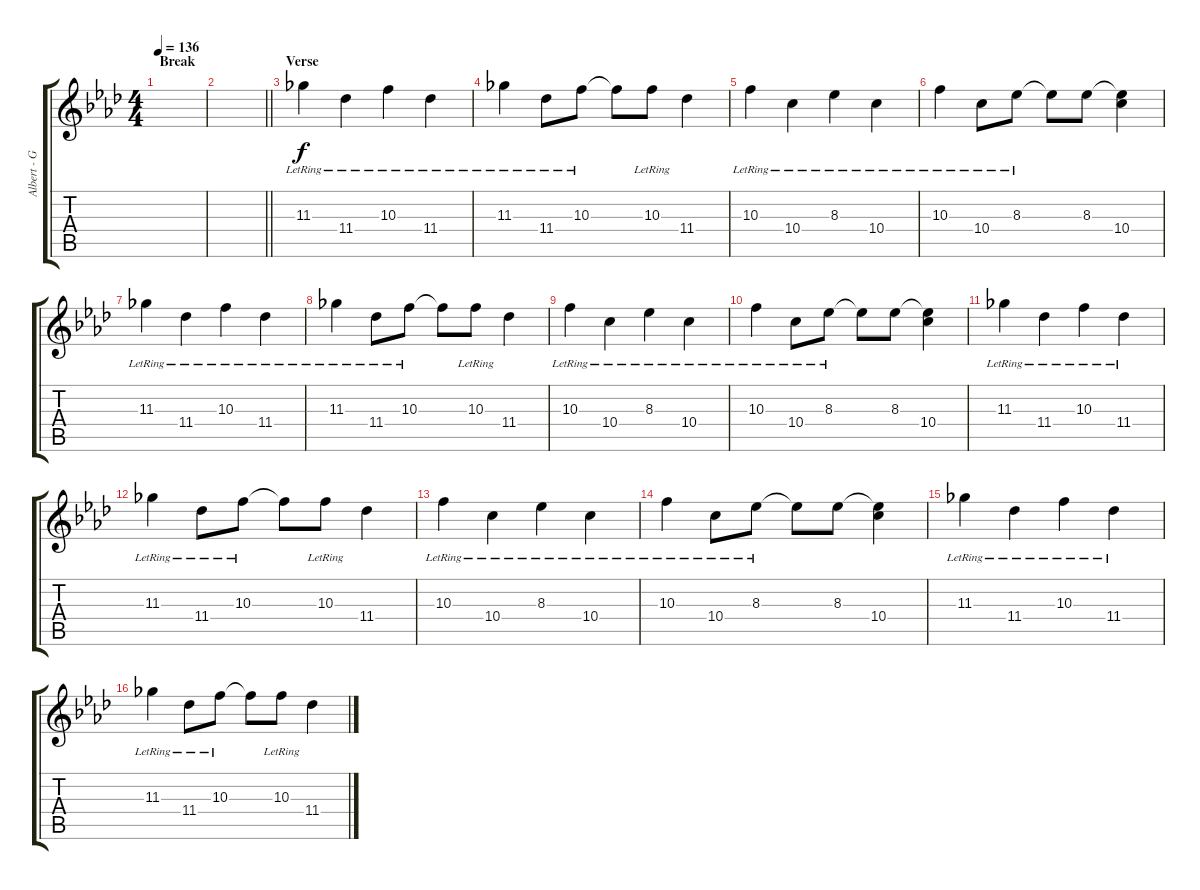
\track ("Albert - Guitar RSE" "Albert - G") {instrument electricguitarclean}
\staff {score tabs}
\tuning (E4 B3 G3 D3 A2 E2) {hide}
\ts (4 4)
\section ("" "Break")
\tempo 136
\clef g2
\ks ab
|
\barLineRight lightlight
|
\section ("" "Verse")
11.3{lr}.4 11.4{lr}.4 10.3{lr}.4 11.4{lr}.4 |
11.3{lr}.4 11.4{lr}.8 10.3{lr}.8 10.3{t}.8 10.3{lr}.8 11.4.4 |
10.3{lr}.4 10.4{lr}.4 8.3{lr}.4 10.4{lr}.4 |
10.3{lr}.4 10.4{lr}.8 8.3{lr}.8 8.3{t}.8 8.3.8 (8.3{t} 10.4).4 |
11.3{lr}.4 11.4{lr}.4 10.3{lr}.4 11.4{lr}.4 |
11.3{lr}.4 11.4{lr}.8 10.3{lr}.8 10.3{t}.8 10.3{lr}.8 11.4.4 |
10.3{lr}.4 10.4{lr}.4 8.3{lr}.4 10.4{lr}.4 |
10.3{lr}.4 10.4{lr}.8 8.3{lr}.8 8.3{t}.8 8.3.8 (8.3{t} 10.4).4 |
11.3{lr}.4 11.4{lr}.4 10.3{lr}.4 11.4{lr}.4 |
11.3{lr}.4 11.4{lr}.8 10.3{lr}.8 10.3{t}.8 10.3{lr}.8 11.4.4 |
10.3{lr}.4 10.4{lr}.4 8.3{lr}.4 10.4{lr}.4 |
10.3{lr}.4 10.4{lr}.8 8.3{lr}.8 8.3{t}.8 8.3.8 (8.3{t} 10.4).4 |
11.3{lr}.4 11.4{lr}.4 10.3{lr}.4 11.4{lr}.4 |
11.3{lr}.4 11.4{lr}.8 10.3{lr}.8 10.3{t}.8 10.3{lr}.8 11.4.4
